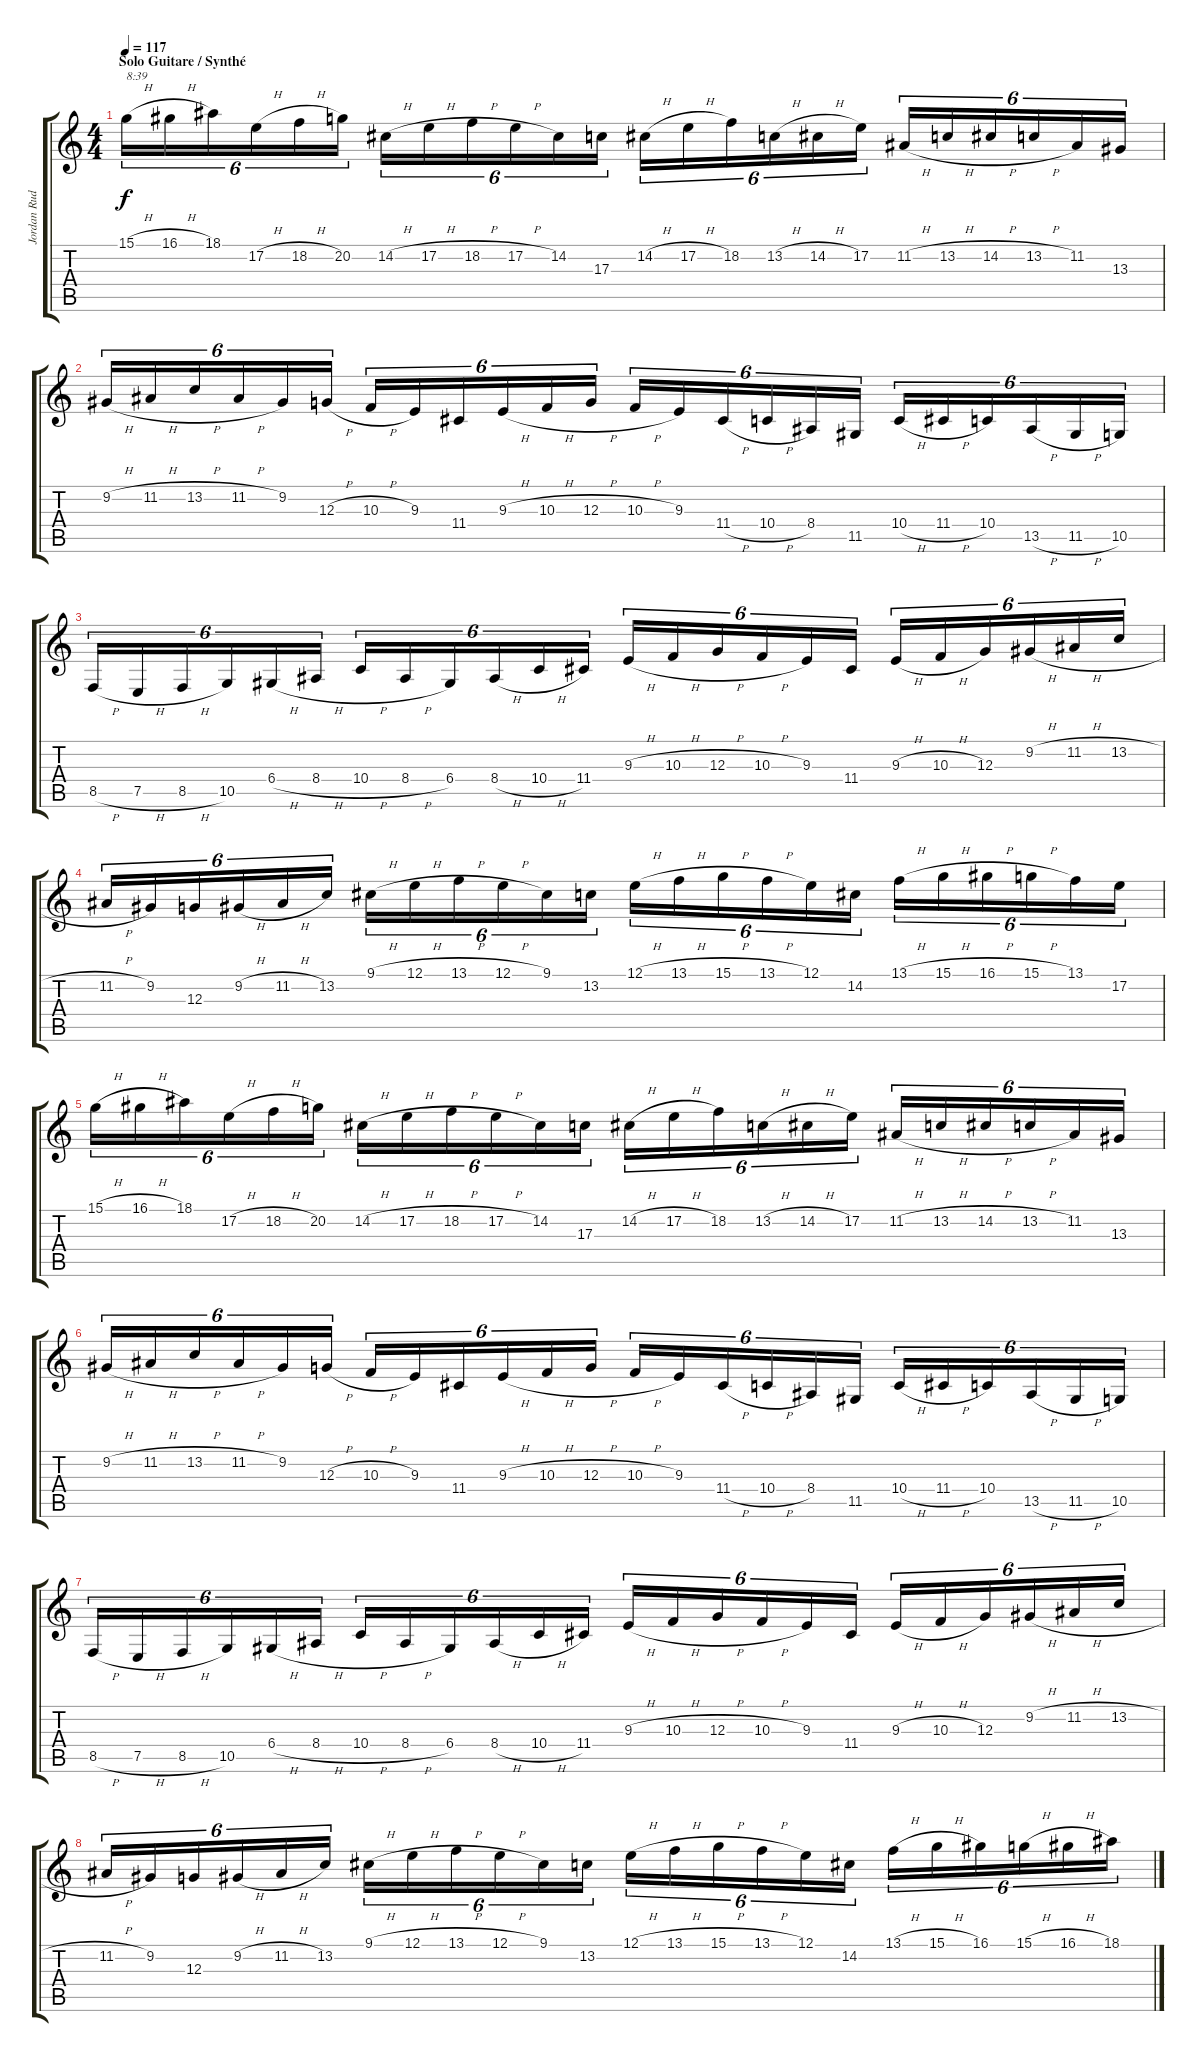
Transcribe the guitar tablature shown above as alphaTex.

\track ("Jordan Rudess" "Jordan Rud") {instrument lead1square}
\staff {score tabs}
\tuning (E4 B3 G3 D3 A2 E2) {hide}
\ts (4 4)
\section ("" "Solo Guitare / Synthé")
\tempo 117
\clef g2
\ks c
15.1{h}.16{tu (6 4) txt "8:39" dy f} 16.1{h}.16{tu (6 4)} 18.1.16{tu (6 4)} 17.2{h}.16{tu (6 4)} 18.2{h}.16{tu (6 4)} 20.2.16{tu (6 4)} 14.2{h}.16{tu (6 4)} 17.2{h}.16{tu (6 4)} 18.2{h}.16{tu (6 4)} 17.2{h}.16{tu (6 4)} 14.2.16{tu (6 4)} 17.3.16{tu (6 4)} 14.2{h}.16{tu (6 4)} 17.2{h}.16{tu (6 4)} 18.2.16{tu (6 4)} 13.2{h}.16{tu (6 4)} 14.2{h}.16{tu (6 4)} 17.2.16{tu (6 4)} 11.2{h}.16{tu (6 4)} 13.2{h}.16{tu (6 4)} 14.2{h}.16{tu (6 4)} 13.2{h}.16{tu (6 4)} 11.2.16{tu (6 4)} 13.3.16{tu (6 4)} |
9.2{h}.16{tu (6 4)} 11.2{h}.16{tu (6 4)} 13.2{h}.16{tu (6 4)} 11.2{h}.16{tu (6 4)} 9.2.16{tu (6 4)} 12.3{h}.16{tu (6 4)} 10.3{h}.16{tu (6 4)} 9.3.16{tu (6 4)} 11.4.16{tu (6 4)} 9.3{h}.16{tu (6 4)} 10.3{h}.16{tu (6 4)} 12.3{h}.16{tu (6 4)} 10.3{h}.16{tu (6 4)} 9.3.16{tu (6 4)} 11.4{h}.16{tu (6 4)} 10.4{h}.16{tu (6 4)} 8.4.16{tu (6 4)} 11.5.16{tu (6 4)} 10.4{h}.16{tu (6 4)} 11.4{h}.16{tu (6 4)} 10.4.16{tu (6 4)} 13.5{h}.16{tu (6 4)} 11.5{h}.16{tu (6 4)} 10.5.16{tu (6 4)} |
8.5{h}.16{tu (6 4)} 7.5{h}.16{tu (6 4)} 8.5{h}.16{tu (6 4)} 10.5.16{tu (6 4)} 6.4{h}.16{tu (6 4)} 8.4{h}.16{tu (6 4)} 10.4{h}.16{tu (6 4)} 8.4{h}.16{tu (6 4)} 6.4.16{tu (6 4)} 8.4{h}.16{tu (6 4)} 10.4{h}.16{tu (6 4)} 11.4.16{tu (6 4)} 9.3{h}.16{tu (6 4)} 10.3{h}.16{tu (6 4)} 12.3{h}.16{tu (6 4)} 10.3{h}.16{tu (6 4)} 9.3.16{tu (6 4)} 11.4.16{tu (6 4)} 9.3{h}.16{tu (6 4)} 10.3{h}.16{tu (6 4)} 12.3.16{tu (6 4)} 9.2{h}.16{tu (6 4)} 11.2{h}.16{tu (6 4)} 13.2{h}.16{tu (6 4)} |
11.2{h}.16{tu (6 4)} 9.2.16{tu (6 4)} 12.3.16{tu (6 4)} 9.2{h}.16{tu (6 4)} 11.2{h}.16{tu (6 4)} 13.2.16{tu (6 4)} 9.1{h}.16{tu (6 4)} 12.1{h}.16{tu (6 4)} 13.1{h}.16{tu (6 4)} 12.1{h}.16{tu (6 4)} 9.1.16{tu (6 4)} 13.2.16{tu (6 4)} 12.1{h}.16{tu (6 4)} 13.1{h}.16{tu (6 4)} 15.1{h}.16{tu (6 4)} 13.1{h}.16{tu (6 4)} 12.1.16{tu (6 4)} 14.2.16{tu (6 4)} 13.1{h}.16{tu (6 4)} 15.1{h}.16{tu (6 4)} 16.1{h}.16{tu (6 4)} 15.1{h}.16{tu (6 4)} 13.1.16{tu (6 4)} 17.2.16{tu (6 4)} |
15.1{h}.16{tu (6 4)} 16.1{h}.16{tu (6 4)} 18.1.16{tu (6 4)} 17.2{h}.16{tu (6 4)} 18.2{h}.16{tu (6 4)} 20.2.16{tu (6 4)} 14.2{h}.16{tu (6 4)} 17.2{h}.16{tu (6 4)} 18.2{h}.16{tu (6 4)} 17.2{h}.16{tu (6 4)} 14.2.16{tu (6 4)} 17.3.16{tu (6 4)} 14.2{h}.16{tu (6 4)} 17.2{h}.16{tu (6 4)} 18.2.16{tu (6 4)} 13.2{h}.16{tu (6 4)} 14.2{h}.16{tu (6 4)} 17.2.16{tu (6 4)} 11.2{h}.16{tu (6 4)} 13.2{h}.16{tu (6 4)} 14.2{h}.16{tu (6 4)} 13.2{h}.16{tu (6 4)} 11.2.16{tu (6 4)} 13.3.16{tu (6 4)} |
9.2{h}.16{tu (6 4)} 11.2{h}.16{tu (6 4)} 13.2{h}.16{tu (6 4)} 11.2{h}.16{tu (6 4)} 9.2.16{tu (6 4)} 12.3{h}.16{tu (6 4)} 10.3{h}.16{tu (6 4)} 9.3.16{tu (6 4)} 11.4.16{tu (6 4)} 9.3{h}.16{tu (6 4)} 10.3{h}.16{tu (6 4)} 12.3{h}.16{tu (6 4)} 10.3{h}.16{tu (6 4)} 9.3.16{tu (6 4)} 11.4{h}.16{tu (6 4)} 10.4{h}.16{tu (6 4)} 8.4.16{tu (6 4)} 11.5.16{tu (6 4)} 10.4{h}.16{tu (6 4)} 11.4{h}.16{tu (6 4)} 10.4.16{tu (6 4)} 13.5{h}.16{tu (6 4)} 11.5{h}.16{tu (6 4)} 10.5.16{tu (6 4)} |
8.5{h}.16{tu (6 4)} 7.5{h}.16{tu (6 4)} 8.5{h}.16{tu (6 4)} 10.5.16{tu (6 4)} 6.4{h}.16{tu (6 4)} 8.4{h}.16{tu (6 4)} 10.4{h}.16{tu (6 4)} 8.4{h}.16{tu (6 4)} 6.4.16{tu (6 4)} 8.4{h}.16{tu (6 4)} 10.4{h}.16{tu (6 4)} 11.4.16{tu (6 4)} 9.3{h}.16{tu (6 4)} 10.3{h}.16{tu (6 4)} 12.3{h}.16{tu (6 4)} 10.3{h}.16{tu (6 4)} 9.3.16{tu (6 4)} 11.4.16{tu (6 4)} 9.3{h}.16{tu (6 4)} 10.3{h}.16{tu (6 4)} 12.3.16{tu (6 4)} 9.2{h}.16{tu (6 4)} 11.2{h}.16{tu (6 4)} 13.2{h}.16{tu (6 4)} |
11.2{h}.16{tu (6 4)} 9.2.16{tu (6 4)} 12.3.16{tu (6 4)} 9.2{h}.16{tu (6 4)} 11.2{h}.16{tu (6 4)} 13.2.16{tu (6 4)} 9.1{h}.16{tu (6 4)} 12.1{h}.16{tu (6 4)} 13.1{h}.16{tu (6 4)} 12.1{h}.16{tu (6 4)} 9.1.16{tu (6 4)} 13.2.16{tu (6 4)} 12.1{h}.16{tu (6 4)} 13.1{h}.16{tu (6 4)} 15.1{h}.16{tu (6 4)} 13.1{h}.16{tu (6 4)} 12.1.16{tu (6 4)} 14.2.16{tu (6 4)} 13.1{h}.16{tu (6 4)} 15.1{h}.16{tu (6 4)} 16.1.16{tu (6 4)} 15.1{h}.16{tu (6 4)} 16.1{h}.16{tu (6 4)} 18.1.16{tu (6 4)}
